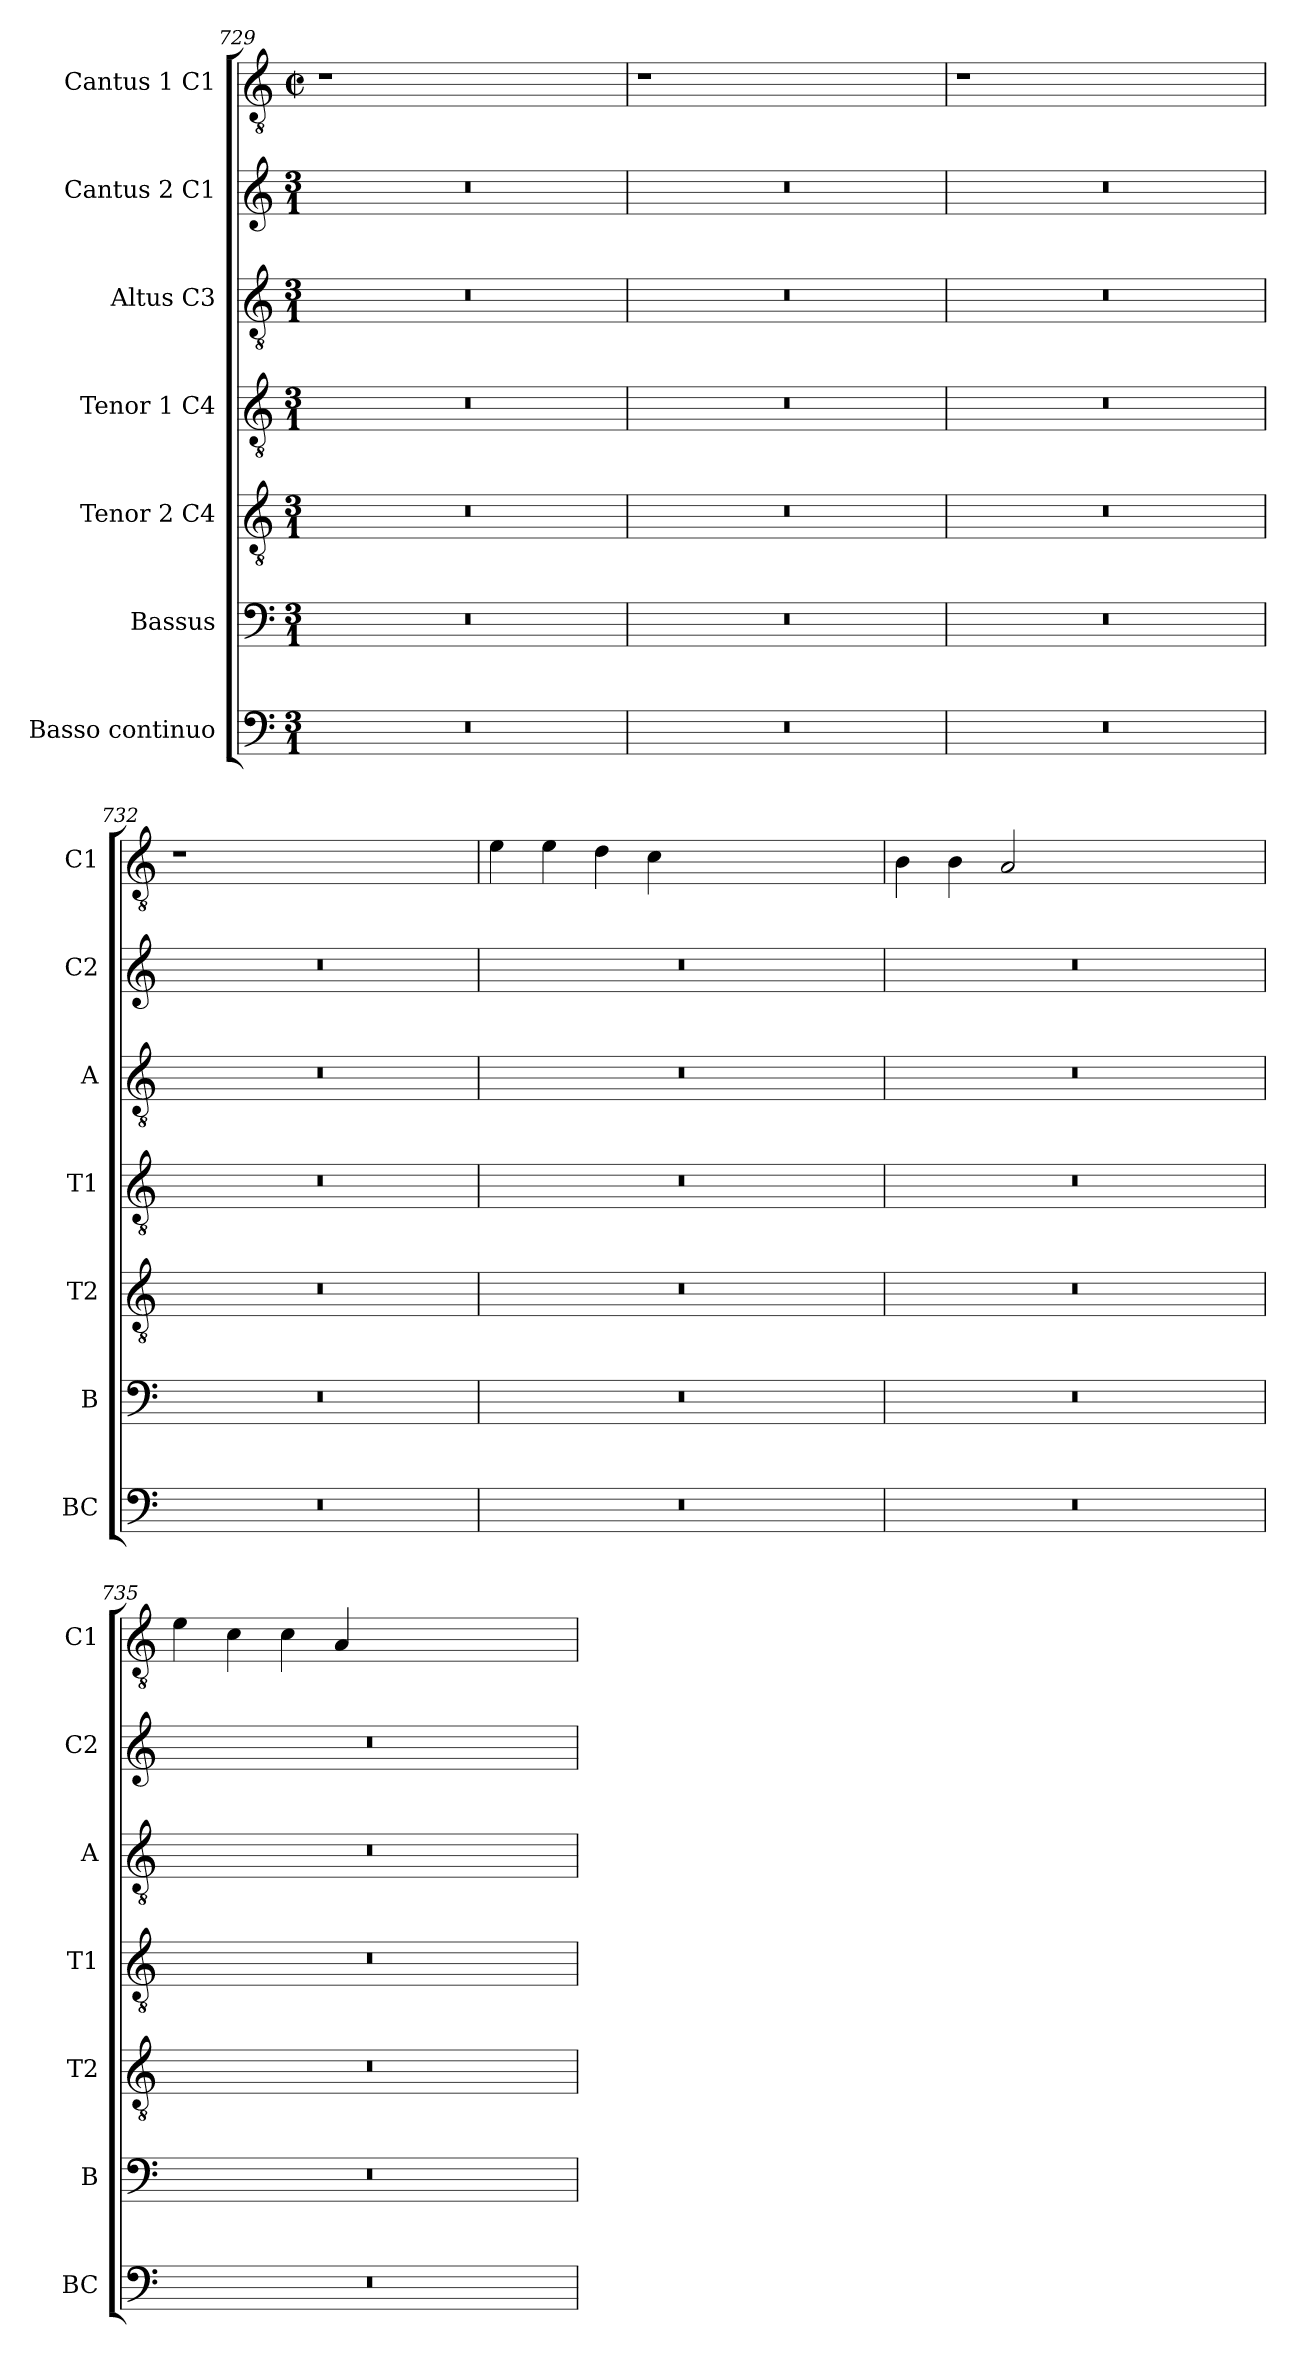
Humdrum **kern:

**kern	**kern	**kern	**kern	**kern	**kern	**kern
*part7	*part6	*part5	*part4	*part3	*part2	*part1
*staff7	*staff6	*staff5	*staff4	*staff3	*staff2	*staff1
*I"Basso continuo	*I"Bassus	*I"Tenor 2 C4	*I"Tenor 1 C4	*I"Altus C3	*I"Cantus 2 C1	*I"Cantus 1 C1
*I'BC	*I'B	*I'T2	*I'T1	*I'A	*I'C2	*I'C1
!!LO:LB:g=z
*clefF4	*clefF4	*clefGv2	*clefGv2	*clefGv2	*clefG2	*clefGv2
*ITrd7c12	*	*	*	*	*	*
*k[]	*k[]	*k[]	*k[]	*k[]	*k[]	*k[]
*C:	*C:	*C:	*C:	*C:	*C:	*C:
*M3/1	*M3/1	*M3/1	*M3/1	*M3/1	*M3/1	*M2/2
*	*	*	*	*	*	*met(c|)
=729	=729	=729	=729	=729	=729	=729
0.r	0.r	0.r	0.r	0.r	0.r	1r
.	.	.	.	.	.	0ryy
=730	=730	=730	=730	=730	=730	=730
0.r	0.r	0.r	0.r	0.r	0.r	1r
.	.	.	.	.	.	0ryy
=731	=731	=731	=731	=731	=731	=731
0.r	0.r	0.r	0.r	0.r	0.r	1r
.	.	.	.	.	.	0ryy
=732	=732	=732	=732	=732	=732	=732
0.r	0.r	0.r	0.r	0.r	0.r	1r
.	.	.	.	.	.	0ryy
=733	=733	=733	=733	=733	=733	=733
0.r	0.r	0.r	0.r	0.r	0.r	4e\
.	.	.	.	.	.	4e\
.	.	.	.	.	.	4d\
.	.	.	.	.	.	4c\
.	.	.	.	.	.	0ryy
=734	=734	=734	=734	=734	=734	=734
0.r	0.r	0.r	0.r	0.r	0.r	4B\
.	.	.	.	.	.	4B\
.	.	.	.	.	.	2A/
.	.	.	.	.	.	0ryy
=735	=735	=735	=735	=735	=735	=735
0.r	0.r	0.r	0.r	0.r	0.r	4e\
.	.	.	.	.	.	4c\
.	.	.	.	.	.	4c\
.	.	.	.	.	.	4A/
.	.	.	.	.	.	0ryy
=	=	=	=	=	=	=
*-	*-	*-	*-	*-	*-	*-
